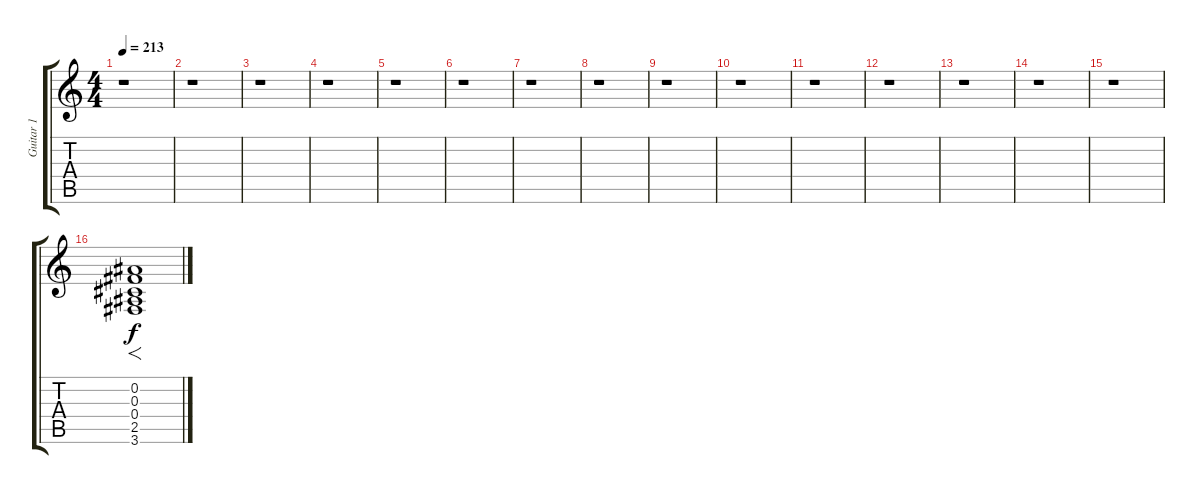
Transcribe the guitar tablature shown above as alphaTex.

\track ("Guitar 1" "Guitar 1") {instrument distortionguitar}
\staff {score tabs}
\tuning (Eb4 Bb3 Gb3 Db3 Ab2 Eb2) {hide}
\ts (4 4)
\tempo 213
\clef g2
\ks c
r.1{dy f instrument distortionguitar} |
r.1 |
r.1 |
r.1 |
r.1 |
r.1 |
r.1 |
r.1 |
r.1 |
r.1 |
r.1 |
r.1 |
r.1 |
r.1 |
r.1 |
(0.2 0.3 0.4 2.5 3.6).1{f}
